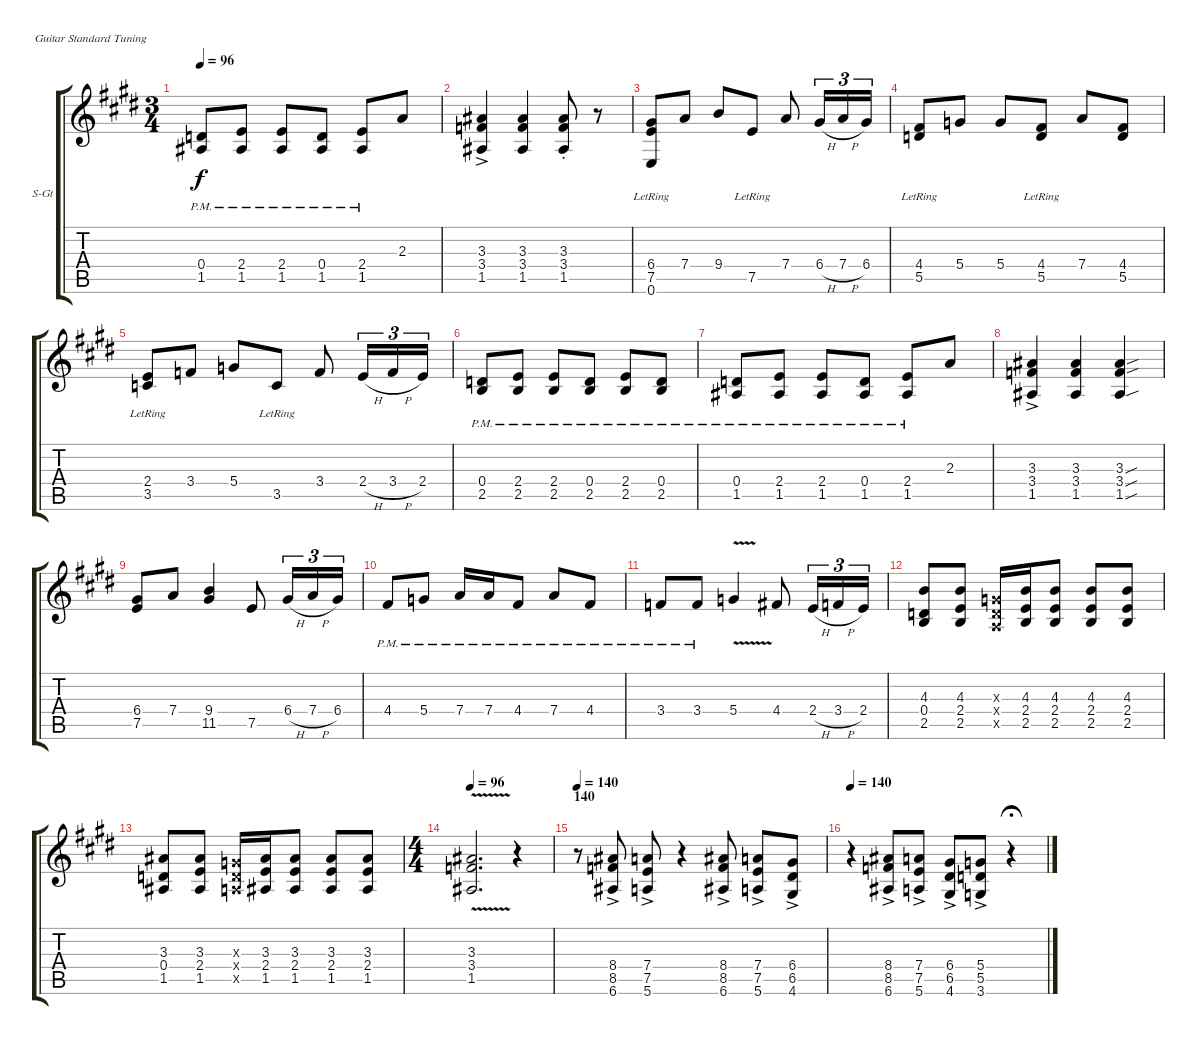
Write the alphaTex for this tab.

\bracketExtendMode groupsimilarinstruments
\firstSystemTrackNameOrientation horizontal
\otherSystemsTrackNameOrientation horizontal
\track ("Guitar I" "S-Gt") {instrument acousticguitarsteel}
\staff {score tabs}
\tuning (E4 B3 G3 D3 A2 E2)
\ts (3 4)
\tempo 96
\clef g2
\scale
1.07818
\ks e
(1.5{pm} 0.4{pm}).8{dy f} (1.5{pm} 2.4{pm}).8 (1.5{pm} 2.4{pm}).8 (1.5{pm} 0.4{pm}).8 (2.4{pm} 1.5{pm}).8 2.3.8 |
\scale
0.921816 (1.5 3.4 3.3{ac}).4 (1.5 3.4 3.3).4 (1.5{st} 3.4{st} 3.3{st}).8 r.8 |
\scale
1.07818 (6.4 7.5 0.6{lr}).8 7.4.8 9.4.8 7.5{lr}.8 7.4.8 6.4{h}.16{tu (3 2)} 7.4{h}.16{tu (3 2)} 6.4.16{tu (3 2)} |
\scale
0.921816 (4.4 5.5{lr}).8 5.4.8 5.4.8 (4.4 5.5{lr}).8 7.4.8 (4.4 5.5).8 |
\scale
1.07818 (2.4 3.5{lr}).8 3.4.8 5.4.8 3.5{lr}.8 3.4.8 2.4{h}.16{tu (3 2)} 3.4{h}.16{tu (3 2)} 2.4.16{tu (3 2)} |
\scale
0.921816 (2.5{pm} 0.4{pm}).8 (2.5{pm} 2.4{pm}).8 (2.5{pm} 2.4{pm}).8 (2.5{pm} 0.4{pm}).8 (2.5{pm} 2.4{pm}).8 (2.5{pm} 0.4{pm}).8 |
\scale
1.07818 (1.5{pm} 0.4{pm}).8 (1.5{pm} 2.4{pm}).8 (1.5{pm} 2.4{pm}).8 (1.5{pm} 0.4{pm}).8 (2.4{pm} 1.5{pm}).8 2.3.8 |
\scale
0.921816 (1.5 3.4 3.3{ac}).4 (1.5 3.4 3.3).4 (1.5{sou} 3.4{sou} 3.3{sou}).4 |
\scale
1.07818 (7.5 6.4).8 7.4.8 (9.4 11.5).4 7.5.8 6.4{h}.16{tu (3 2)} 7.4{h}.16{tu (3 2)} 6.4.16{tu (3 2)} |
\scale
0.921816 4.4{pm}.8 5.4{pm}.8 7.4{pm}.16 7.4{pm}.16 4.4{pm}.8 7.4{pm}.8 4.4{pm}.8 |
\scale
1.07818 3.4{pm}.8 3.4{pm}.8 5.4{v}.4 4.4.8 2.4{h}.16{tu (3 2)} 3.4{h}.16{tu (3 2)} 2.4.16{tu (3 2)} |
\scale
0.921816 (2.5 0.4 4.3).8 (2.5 2.4 4.3).8 (0.5{x} 0.4{x} 0.3{x}).16 (2.5 2.4 4.3).16 (2.5 2.4 4.3).8 (2.5 2.4 4.3).8 (2.5 2.4 4.3).8 |
\scale
1.07818 (1.5 3.3 0.4).8 (1.5 2.4 3.3).8 (0.5{x} 0.4{x} 0.3{x}).16 (1.5 2.4 3.3).16 (1.5 2.4 3.3).8 (2.4 3.3 1.5).8 (1.5 2.4 3.3).8 |
\ts (4 4)
\tempo 96
\scale
0.921816 (1.5{v} 3.4{v} 3.3{v}).2{d} r.4 |
\section ("" "140")
\tempo 140
\scale
1.07818 r.8 (8.4{ac} 8.5{ac} 6.6{ac}).8 (7.4{ac} 7.5{ac} 5.6{ac}).8 r.4 (8.4{ac} 8.5{ac} 6.6{ac}).8 (7.4{ac} 7.5{ac} 5.6{ac}).8 (6.4{ac} 6.5{ac} 4.6{ac}).8 |
\tempo 140
\scale
0.921816 r.4 (8.4{ac} 8.5{ac} 6.6{ac}).8 (7.4{ac} 7.5{ac} 5.6{ac}).8 (6.4{ac} 6.5{ac} 4.6{ac}).8 (5.4{ac} 5.5{ac} 3.6{ac}).8 r.4{fermata (medium 0.41)}
